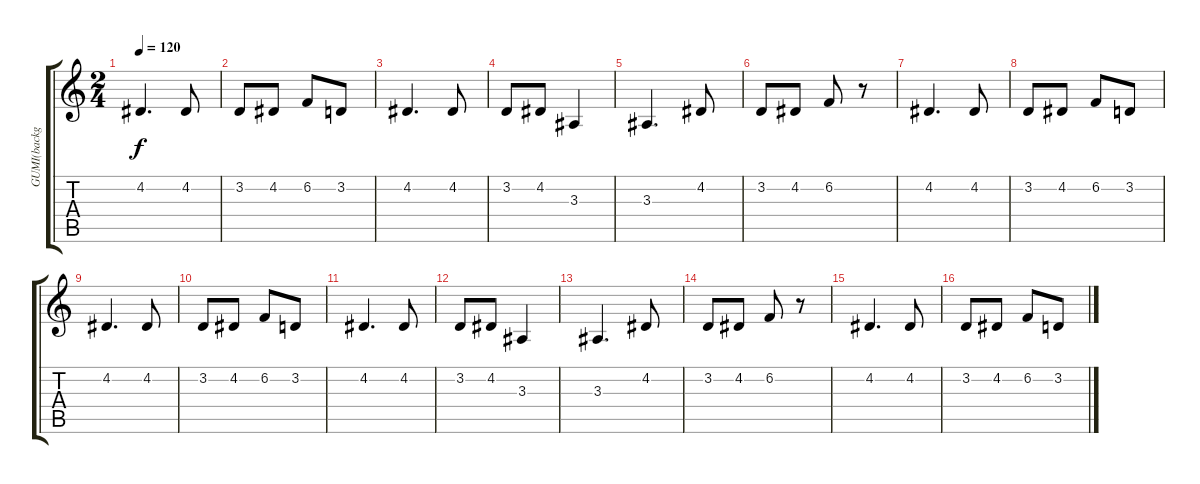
\track ("GUMI(background)" "GUMI(backg") {instrument whistle}
\staff {score tabs}
\tuning (E4 B3 G3 D3 A2 E2) {hide}
\ts (2 4)
\tempo 120
\clef g2
\ks c
4.2.4{d dy f} 4.2.8 |
3.2.8 4.2.8 6.2.8 3.2.8 |
4.2.4{d} 4.2.8 |
3.2.8 4.2.8 3.3.4 |
3.3.4{d} 4.2.8 |
3.2.8 4.2.8 6.2.8 r.8 |
4.2.4{d} 4.2.8 |
3.2.8 4.2.8 6.2.8 3.2.8 |
4.2.4{d} 4.2.8 |
3.2.8 4.2.8 6.2.8 3.2.8 |
4.2.4{d} 4.2.8 |
3.2.8 4.2.8 3.3.4 |
3.3.4{d} 4.2.8 |
3.2.8 4.2.8 6.2.8 r.8 |
4.2.4{d} 4.2.8 |
3.2.8 4.2.8 6.2.8 3.2.8
